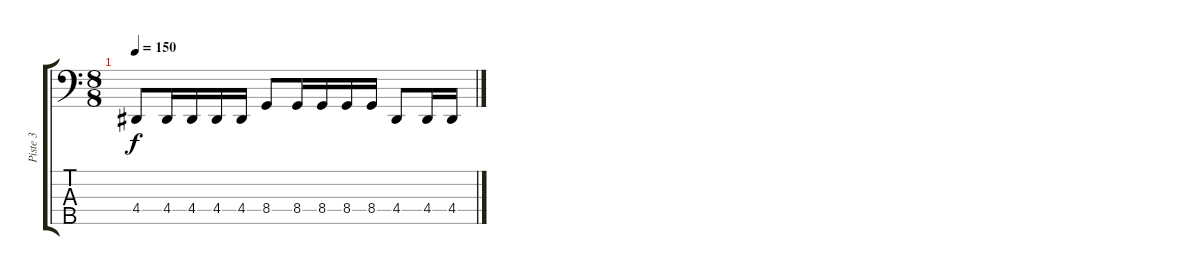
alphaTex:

\track ("Piste 3" "Piste 3") {instrument electricbasspick}
\staff {score tabs}
\tuning (D2 A1 E1 B0 Gb0) {hide}
\ts (8 8)
\tempo 150
\clef f4
\ks c
4.4.8{dy f} 4.4.16 4.4.16 4.4.16 4.4.16 8.4.8 8.4.16 8.4.16 8.4.16 8.4.16 4.4.8 4.4.16 4.4.16
